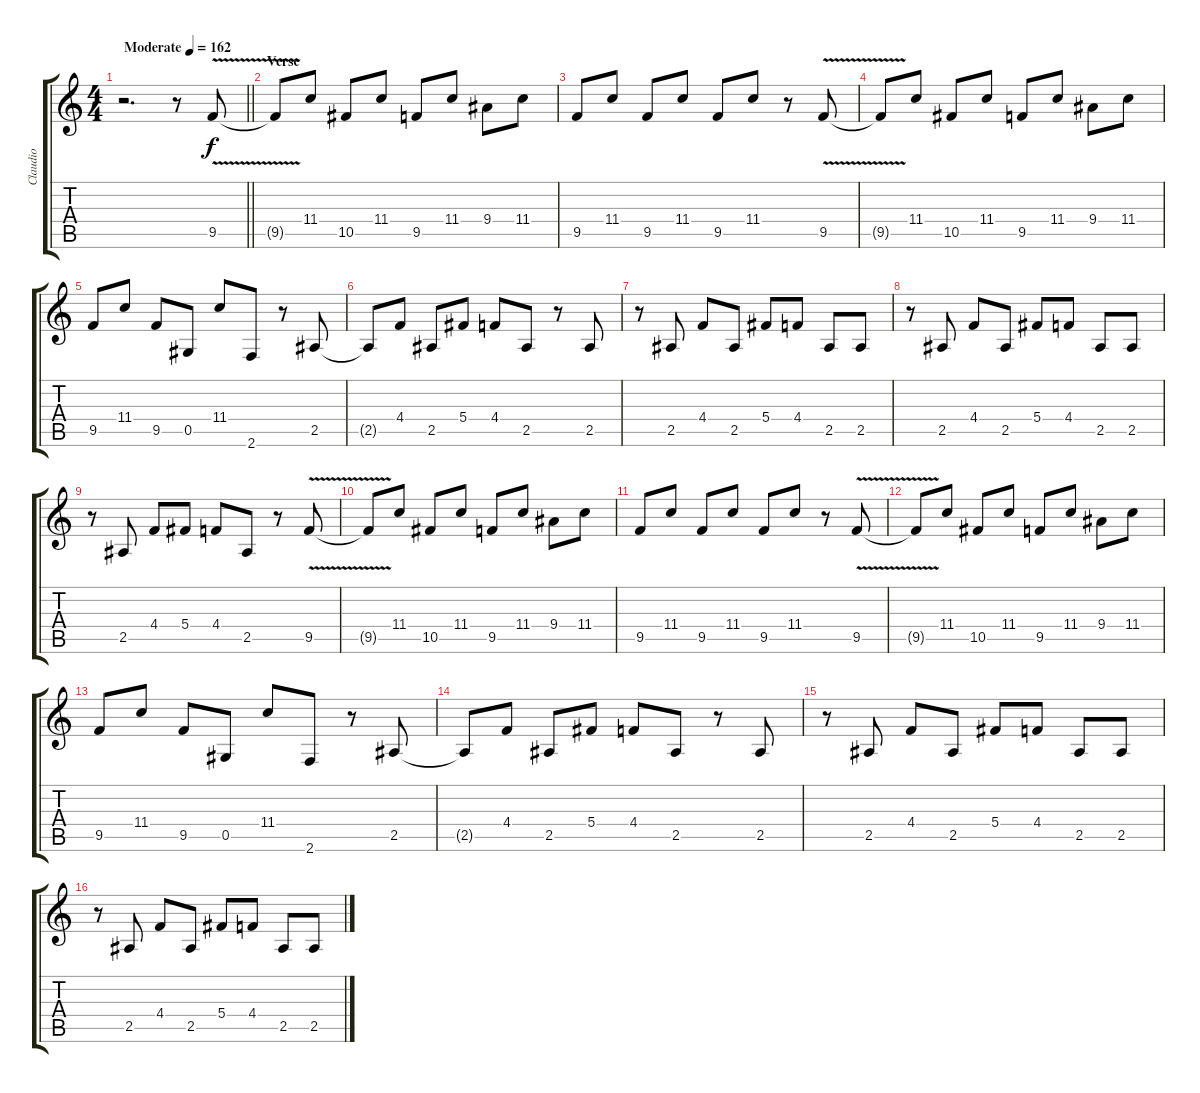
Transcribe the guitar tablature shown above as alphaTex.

\track ("Claudio" "Claudio") {instrument overdrivenguitar}
\staff {score tabs}
\tuning (Eb4 Bb3 Gb3 Db3 Ab2 Eb2) {hide}
\ts (4 4)
\tempo (162 "Moderate")
\clef g2
\barLineRight lightlight
\ks c
r.2{d dy f instrument electricguitarmuted} r.8 9.5{v}.8 |
\section ("" "Verse")
9.5{t}.8 11.4.8 10.5.8 11.4.8 9.5.8 11.4.8 9.4.8 11.4.8 |
9.5.8 11.4.8 9.5.8 11.4.8 9.5.8 11.4.8 r.8 9.5{v}.8 |
9.5{t}.8 11.4.8 10.5.8 11.4.8 9.5.8 11.4.8 9.4.8 11.4.8 |
9.5.8 11.4.8 9.5.8 0.5.8 11.4.8 2.6.8 r.8 2.5.8 |
2.5{t}.8 4.4.8 2.5.8 5.4.8 4.4.8 2.5.8 r.8 2.5.8 |
r.8 2.5.8 4.4.8 2.5.8 5.4.8 4.4.8 2.5.8 2.5.8 |
r.8 2.5.8 4.4.8 2.5.8 5.4.8 4.4.8 2.5.8 2.5.8 |
r.8 2.5.8 4.4.8 5.4.8 4.4.8 2.5.8 r.8 9.5{v}.8 |
9.5{t}.8 11.4.8 10.5.8 11.4.8 9.5.8 11.4.8 9.4.8 11.4.8 |
9.5.8 11.4.8 9.5.8 11.4.8 9.5.8 11.4.8 r.8 9.5{v}.8 |
9.5{t}.8 11.4.8 10.5.8 11.4.8 9.5.8 11.4.8 9.4.8 11.4.8 |
9.5.8 11.4.8 9.5.8 0.5.8 11.4.8 2.6.8 r.8 2.5.8 |
2.5{t}.8 4.4.8 2.5.8 5.4.8 4.4.8 2.5.8 r.8 2.5.8 |
r.8 2.5.8 4.4.8 2.5.8 5.4.8 4.4.8 2.5.8 2.5.8 |
r.8 2.5.8 4.4.8 2.5.8 5.4.8 4.4.8 2.5.8 2.5.8
